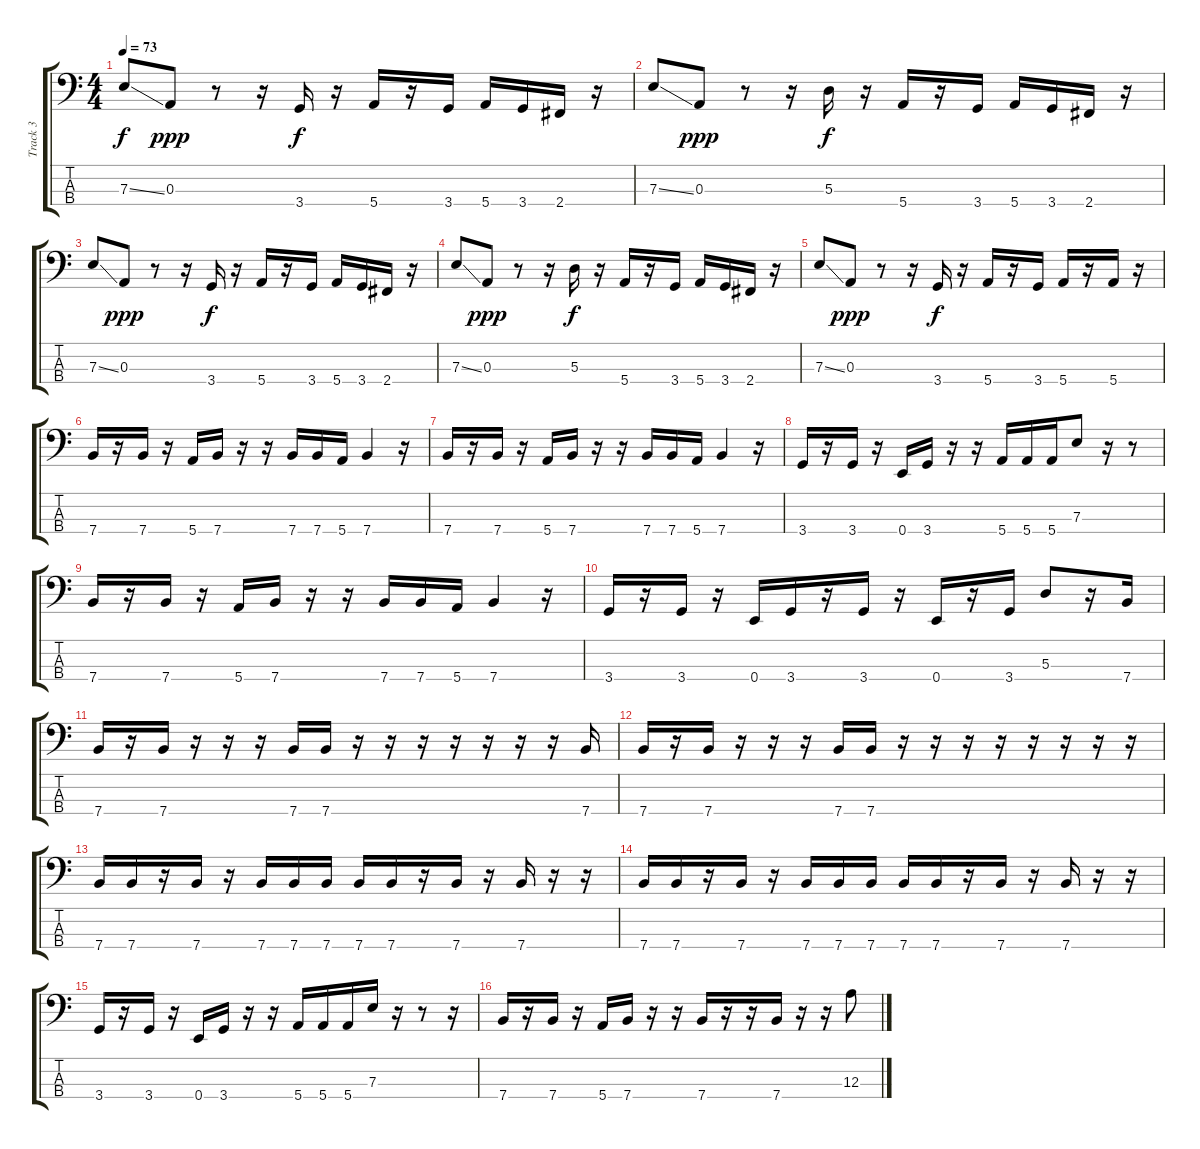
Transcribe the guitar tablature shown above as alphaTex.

\track ("Track 3" "Track 3") {instrument electricbassfinger}
\staff {score tabs}
\tuning (G2 D2 A1 E1) {hide}
\ts (4 4)
\tempo 73
\clef f4
\ks c
7.3{ss}.8{dy f} 0.3.8{dy ppp} r.8 r.16 3.4.16{dy f} r.16 5.4.16 r.16 3.4.16 5.4.16 3.4.16 2.4.16 r.16 |
7.3{ss}.8 0.3.8{dy ppp} r.8 r.16 5.3.16{dy f} r.16 5.4.16 r.16 3.4.16 5.4.16 3.4.16 2.4.16 r.16 |
7.3{ss}.8 0.3.8{dy ppp} r.8 r.16 3.4.16{dy f} r.16 5.4.16 r.16 3.4.16 5.4.16 3.4.16 2.4.16 r.16 |
7.3{ss}.8 0.3.8{dy ppp} r.8 r.16 5.3.16{dy f} r.16 5.4.16 r.16 3.4.16 5.4.16 3.4.16 2.4.16 r.16 |
7.3{ss}.8 0.3.8{dy ppp} r.8 r.16 3.4.16{dy f} r.16 5.4.16 r.16 3.4.16 5.4.16 r.16 5.4.16 r.16 |
7.4.16 r.16 7.4.16 r.16 5.4.16 7.4.16 r.16 r.16 7.4.16 7.4.16 5.4.16 7.4.4 r.16 |
7.4.16 r.16 7.4.16 r.16 5.4.16 7.4.16 r.16 r.16 7.4.16 7.4.16 5.4.16 7.4.4 r.16 |
3.4.16 r.16 3.4.16 r.16 0.4.16 3.4.16 r.16 r.16 5.4.16 5.4.16 5.4.16 7.3.8 r.16 r.8 |
7.4.16 r.16 7.4.16 r.16 5.4.16 7.4.16 r.16 r.16 7.4.16 7.4.16 5.4.16 7.4.4 r.16 |
3.4.16 r.16 3.4.16 r.16 0.4.16 3.4.16 r.16 3.4.16 r.16 0.4.16 r.16 3.4.16 5.3.8 r.16 7.4.16 |
7.4.16 r.16 7.4.16 r.16 r.16 r.16 7.4.16 7.4.16 r.16 r.16 r.16 r.16 r.16 r.16 r.16 7.4.16 |
7.4.16 r.16 7.4.16 r.16 r.16 r.16 7.4.16 7.4.16 r.16 r.16 r.16 r.16 r.16 r.16 r.16 r.16 |
7.4.16 7.4.16 r.16 7.4.16 r.16 7.4.16 7.4.16 7.4.16 7.4.16 7.4.16 r.16 7.4.16 r.16 7.4.16 r.16 r.16 |
7.4.16 7.4.16 r.16 7.4.16 r.16 7.4.16 7.4.16 7.4.16 7.4.16 7.4.16 r.16 7.4.16 r.16 7.4.16 r.16 r.16 |
3.4.16 r.16 3.4.16 r.16 0.4.16 3.4.16 r.16 r.16 5.4.16 5.4.16 5.4.16 7.3.16 r.16 r.8 r.16 |
7.4.16 r.16 7.4.16 r.16 5.4.16 7.4.16 r.16 r.16 7.4.16 r.16 r.16 7.4.16 r.16 r.16 12.3.8
